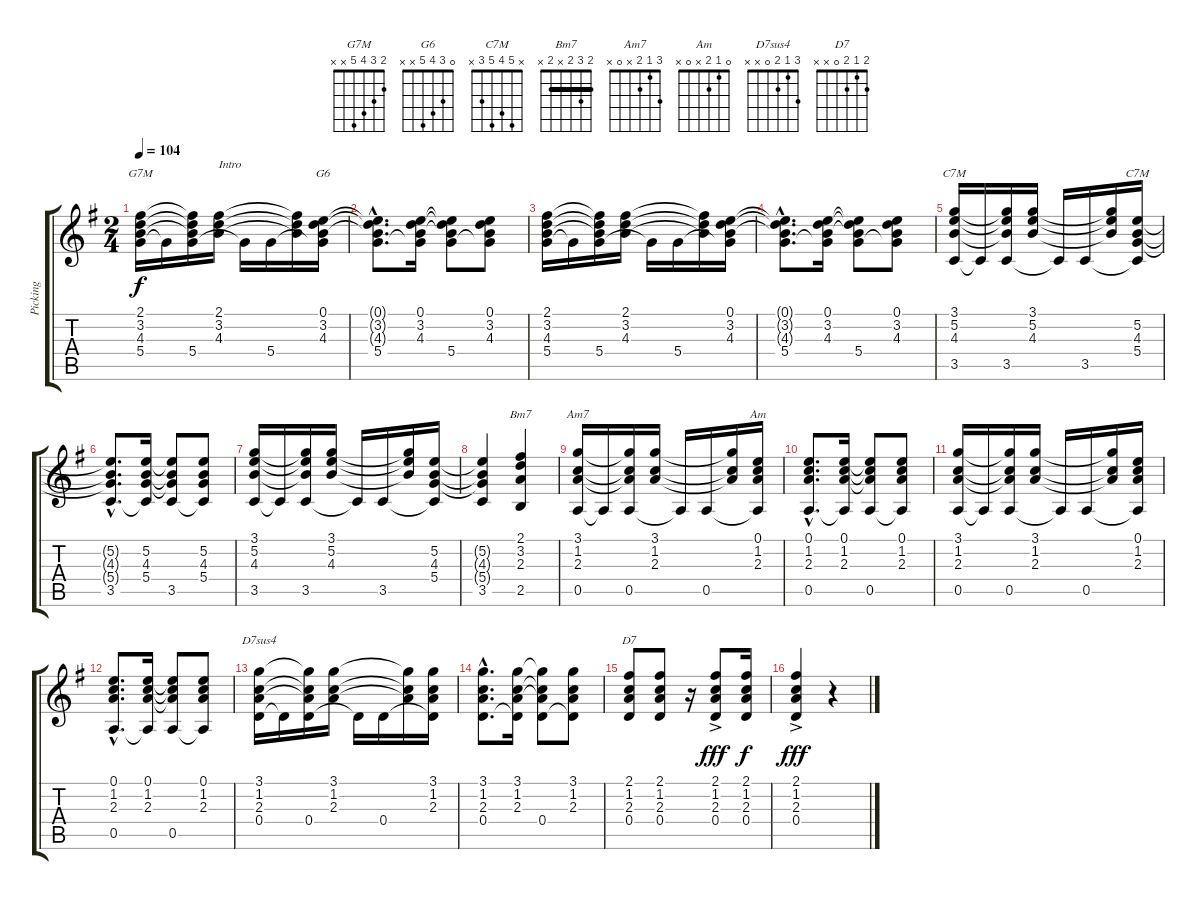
\track ("Picking" "Picking") {instrument acousticguitarnylon}
\staff {score tabs}
\tuning (E4 B3 G3 D3 A2 E2) {hide}
\chord ("G7M" 2 3 4 5 x x)
\chord ("G6" 0 3 4 5 x x)
\chord ("C7M" 3 5 4 x 3 x) {barre 3}
\chord ("C7M" x 5 4 5 3 x)
\chord ("Bm7" 2 3 2 x 2 x) {barre 2}
\chord ("Am7" 3 1 2 x 0 x)
\chord ("Am" 0 1 2 x 0 x)
\chord ("D7sus4" 3 1 2 0 x x)
\chord ("D7" 2 1 2 0 x x)
\ts (2 4)
\tempo 104
\clef g2
\ks g
(2.1 3.2 4.3 5.4).16{ch "G7M" dy f instrument acousticguitarnylon} 5.4{t}.16 (2.1{t} 3.2{t} 4.3{t} 5.4).16 (2.1 3.2 4.3).16{txt "Intro"} 5.4{t}.16 5.4.16 (2.1{t} 3.2{t} 4.3{t}).16 (0.1 3.2 4.3 5.4{t}).16{ch "G6"} |
(0.1{hac t} 3.2{hac t} 4.3{hac t} 5.4{hac}).8{d} (0.1 3.2 4.3 5.4{t}).16 (0.1{t} 3.2{t} 4.3{t} 5.4).8 (0.1 3.2 4.3 5.4{t}).8 |
(2.1 3.2 4.3 5.4).16 5.4{t}.16 (2.1{t} 3.2{t} 4.3{t} 5.4).16 (2.1 3.2 4.3).16 5.4{t}.16 5.4.16 (2.1{t} 3.2{t} 4.3{t}).16 (0.1 3.2 4.3 5.4{t}).16 |
(0.1{hac t} 3.2{hac t} 4.3{hac t} 5.4{hac}).8{d} (0.1 3.2 4.3 5.4{t}).16 (0.1{t} 3.2{t} 4.3{t} 5.4).8 (0.1 3.2 4.3 5.4{t}).8 |
(3.1 5.2 4.3 3.5).16{ch "C7M"} 3.5{t}.16 (3.1{t} 5.2{t} 4.3{t} 3.5).16 (3.1 5.2 4.3).16 3.5{t}.16 3.5.16 (3.1{t} 5.2{t} 4.3{t}).16 (5.2 4.3 5.4 3.5{t}).16{ch "C7M"} |
(5.2{hac t} 4.3{hac t} 5.4{hac t} 3.5{hac}).8{d} (5.2 4.3 5.4 3.5{t}).16 (5.2{t} 4.3{t} 5.4{t} 3.5).8 (5.2 4.3 5.4 3.5{t}).8 |
(3.1 5.2 4.3 3.5).16 3.5{t}.16 (3.1{t} 5.2{t} 4.3{t} 3.5).16 (3.1 5.2 4.3).16 3.5{t}.16 3.5.16 (3.1{t} 5.2{t} 4.3{t}).16 (5.2 4.3 5.4 3.5{t}).16 |
(5.2{t} 4.3{t} 5.4{t} 3.5).4 (2.1 3.2 2.3 2.5).4{ch "Bm7"} |
(3.1 1.2 2.3 0.5).16{ch "Am7"} 0.5{t}.16 (3.1{t} 1.2{t} 2.3{t} 0.5).16 (3.1 1.2 2.3).16 0.5{t}.16 0.5.16 (3.1{t} 1.2{t} 2.3{t}).16 (0.1 1.2 2.3 0.5{t}).16{ch "Am"} |
(0.1{hac} 1.2{hac} 2.3{hac} 0.5{hac}).8{d} (0.1 1.2 2.3 0.5{t}).16 (0.1{t} 1.2{t} 2.3{t} 0.5).8 (0.1 1.2 2.3 0.5{t}).8 |
(3.1 1.2 2.3 0.5).16 0.5{t}.16 (3.1{t} 1.2{t} 2.3{t} 0.5).16 (3.1 1.2 2.3).16 0.5{t}.16 0.5.16 (3.1{t} 1.2{t} 2.3{t}).16 (0.1 1.2 2.3 0.5{t}).16 |
(0.1{hac} 1.2{hac} 2.3{hac} 0.5{hac}).8{d} (0.1 1.2 2.3 0.5{t}).16 (0.1{t} 1.2{t} 2.3{t} 0.5).8 (0.1 1.2 2.3 0.5{t}).8 |
(3.1 1.2 2.3 0.4).16{ch "D7sus4"} 0.4{t}.16 (3.1{t} 1.2{t} 2.3{t} 0.4).16 (3.1 1.2 2.3).16 0.4{t}.16 0.4.16 (3.1{t} 1.2{t} 2.3{t}).16 (3.1 1.2 2.3 0.4{t}).16 |
(3.1{hac} 1.2{hac} 2.3{hac} 0.4{hac}).8{d} (3.1 1.2 2.3 0.4{t}).16 (3.1{t} 1.2{t} 2.3{t} 0.4).8 (3.1 1.2 2.3 0.4{t}).8 |
(2.1 1.2 2.3 0.4).8{ch "D7"} (2.1 1.2 2.3 0.4).8 r.16 (2.1{ac} 1.2 2.3 0.4).8{dy fff} (2.1 1.2 2.3 0.4).16{dy f} |
(2.1{ac} 1.2 2.3 0.4).4{dy fff} r.4
